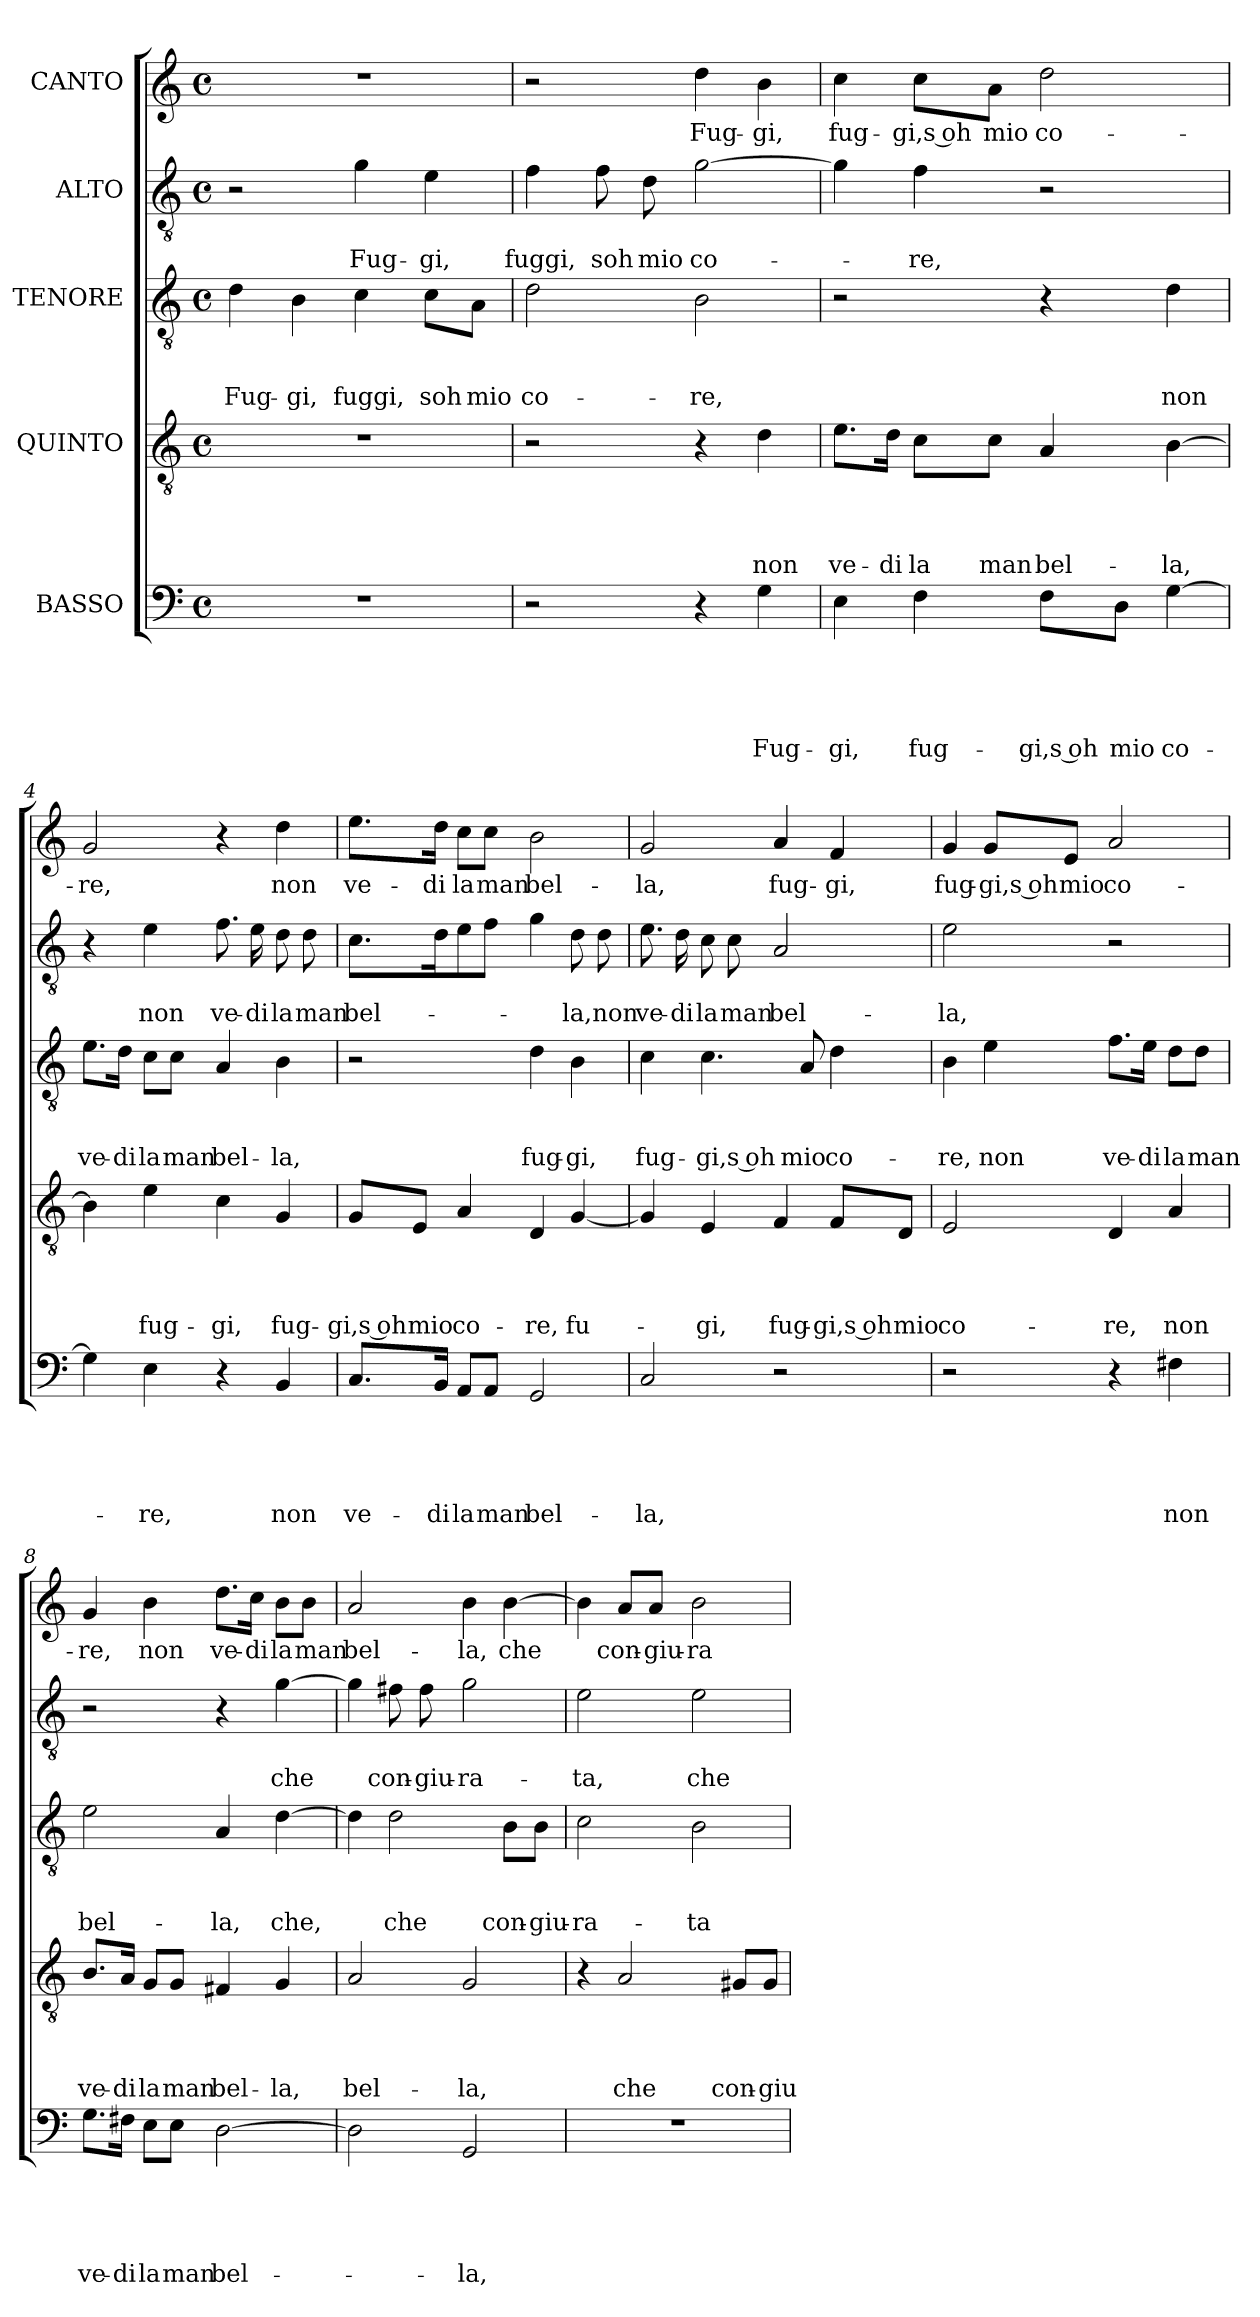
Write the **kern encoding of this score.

**kern	**text	**text	**text	**text	**text	**kern	**text	**text	**text	**text	**kern	**text	**text	**text	**kern	**text	**text	**kern	**text
*part5	*part5	*part5	*part5	*part5	*part5	*part4	*part4	*part4	*part4	*part4	*part3	*part3	*part3	*part3	*part2	*part2	*part2	*part1	*part1
*staff5	*staff5	*staff5	*staff5	*staff5	*staff5	*staff4	*staff4	*staff4	*staff4	*staff4	*staff3	*staff3	*staff3	*staff3	*staff2	*staff2	*staff2	*staff1	*staff1
*I"BASSO	*	*	*	*	*	*I"QUINTO	*	*	*	*	*I"TENORE	*	*	*	*I"ALTO	*	*	*I"CANTO	*
*clefF4	*	*	*	*	*	*clefGv2	*	*	*	*	*clefGv2	*	*	*	*clefGv2	*	*	*clefG2	*
*k[]	*	*	*	*	*	*k[]	*	*	*	*	*k[]	*	*	*	*k[]	*	*	*k[]	*
*C:	*	*	*	*	*	*C:	*	*	*	*	*C:	*	*	*	*C:	*	*	*C:	*
*M4/4	*	*	*	*	*	*M4/4	*	*	*	*	*M4/4	*	*	*	*M4/4	*	*	*M4/4	*
*met(c)	*	*	*	*	*	*met(c)	*	*	*	*	*met(c)	*	*	*	*met(c)	*	*	*met(c)	*
=1	=1	=1	=1	=1	=1	=1	=1	=1	=1	=1	=1	=1	=1	=1	=1	=1	=1	=1	=1
!	!	!	!	!	!	!	!	!	!	!	!	!	!	!LO:LY:b	!	!	!	!	!
1r	.	.	.	.	.	1r	.	.	.	.	4d\	.	.	Fug-	2r	.	.	1r	.
!	!	!	!	!	!	!	!	!	!	!	!	!	!	!LO:LY:b	!	!	!	!	!
.	.	.	.	.	.	.	.	.	.	.	4B\	.	.	-gi,	.	.	.	.	.
!	!	!	!	!	!	!	!	!	!	!	!	!	!	!LO:LY:b	!	!	!LO:LY:b	!	!
.	.	.	.	.	.	.	.	.	.	.	4c\	.	.	fug­gi,	4g\	.	Fug-	.	.
!	!	!	!	!	!	!	!	!	!	!	!	!	!	!LO:LY:b	!	!	!LO:LY:b	!	!
.	.	.	.	.	.	.	.	.	.	.	8c\L	.	.	soh	4e\	.	-gi,	.	.
!	!	!	!	!	!	!	!	!	!	!	!	!	!	!LO:LY:b	!	!	!	!	!
.	.	.	.	.	.	.	.	.	.	.	8A\J	.	.	mio	.	.	.	.	.
=2	=2	=2	=2	=2	=2	=2	=2	=2	=2	=2	=2	=2	=2	=2	=2	=2	=2	=2	=2
!	!	!	!	!	!	!	!	!	!	!	!	!	!	!LO:LY:b	!	!	!LO:LY:b	!	!
2r	.	.	.	.	.	2r	.	.	.	.	2d\	.	.	co-	4f\	.	fug­gi,	2r	.
!	!	!	!	!	!	!	!	!	!	!	!	!	!	!	!	!	!LO:LY:b	!	!
.	.	.	.	.	.	.	.	.	.	.	.	.	.	.	8f\	.	soh	.	.
!	!	!	!	!	!	!	!	!	!	!	!	!	!	!	!	!	!LO:LY:b	!	!
.	.	.	.	.	.	.	.	.	.	.	.	.	.	.	8d\	.	mio	.	.
!	!	!	!	!	!	!	!	!	!	!	!	!	!	!LO:LY:b	!	!	!LO:LY:b	!	!LO:LY:b
4r	.	.	.	.	.	4r	.	.	.	.	2B\	.	.	-re,	[>2g\	.	co-	4dd\	Fug-
!	!	!	!	!	!LO:LY:b	!	!	!	!	!LO:LY:b	!	!	!	!	!	!	!	!	!LO:LY:b
4G\	.	.	.	.	Fug-	4d\	.	.	.	non	.	.	.	.	.	.	.	4b\	-gi,
=3	=3	=3	=3	=3	=3	=3	=3	=3	=3	=3	=3	=3	=3	=3	=3	=3	=3	=3	=3
!	!	!	!	!	!LO:LY:b	!	!	!	!	!LO:LY:b	!	!	!	!	!	!	!	!	!LO:LY:b
4E\	.	.	.	.	-gi,	8.e\L	.	.	.	ve-	2r	.	.	.	4g\]	.	.	4cc\	fug-
!	!	!	!	!	!	!	!	!	!	!LO:LY:b	!	!	!	!	!	!	!	!	!
.	.	.	.	.	.	16d\Jk	.	.	.	-di	.	.	.	.	.	.	.	.	.
!	!	!	!	!	!LO:LY:b	!	!	!	!	!LO:LY:b	!	!	!	!	!	!	!LO:LY:b	!	!LO:LY:b:rj
4F\	.	.	.	.	fug-	8c\L	.	.	.	la	.	.	.	.	4f\	.	-re,	8cc\L	-gi,s oh
!	!	!	!	!	!	!	!	!	!	!LO:LY:b	!	!	!	!	!	!	!	!	!LO:LY:b
.	.	.	.	.	.	8c\J	.	.	.	man	.	.	.	.	.	.	.	8a\J	mio
!	!	!	!	!	!LO:LY:b:rj	!	!	!	!	!LO:LY:b	!	!	!	!	!	!	!	!	!LO:LY:b
8F\L	.	.	.	.	-gi,s oh	4A/	.	.	.	bel-	4r	.	.	.	2r	.	.	2dd\	co-
!	!	!	!	!	!LO:LY:b	!	!	!	!	!	!	!	!	!	!	!	!	!	!
8D\J	.	.	.	.	mio	.	.	.	.	.	.	.	.	.	.	.	.	.	.
!	!	!	!	!	!LO:LY:b	!	!	!	!	!LO:LY:b	!	!	!	!LO:LY:b	!	!	!	!	!
[>4G\	.	.	.	.	co-	[>4B\	.	.	.	-la,	4d\	.	.	non	.	.	.	.	.
=4	=4	=4	=4	=4	=4	=4	=4	=4	=4	=4	=4	=4	=4	=4	=4	=4	=4	=4	=4
!	!	!	!	!	!	!	!	!	!	!	!	!	!	!LO:LY:b	!	!	!	!	!LO:LY:b
4G\]	.	.	.	.	.	4B\]	.	.	.	.	8.e\L	.	.	ve-	4r	.	.	2g/	-re,
!	!	!	!	!	!	!	!	!	!	!	!	!	!	!LO:LY:b	!	!	!	!	!
.	.	.	.	.	.	.	.	.	.	.	16d\Jk	.	.	-di	.	.	.	.	.
!	!	!	!	!	!LO:LY:b	!	!	!	!	!LO:LY:b	!	!	!	!LO:LY:b	!	!	!LO:LY:b	!	!
4E\	.	.	.	.	-re,	4e\	.	.	.	fug-	8c\L	.	.	la	4e\	.	non	.	.
!	!	!	!	!	!	!	!	!	!	!	!	!	!	!LO:LY:b	!	!	!	!	!
.	.	.	.	.	.	.	.	.	.	.	8c\J	.	.	man	.	.	.	.	.
!	!	!	!	!	!	!	!	!	!	!LO:LY:b	!	!	!	!LO:LY:b	!	!	!LO:LY:b	!	!
4r	.	.	.	.	.	4c\	.	.	.	-gi,	4A/	.	.	bel-	8.f\	.	ve-	4r	.
!	!	!	!	!	!	!	!	!	!	!	!	!	!	!	!	!	!LO:LY:b	!	!
.	.	.	.	.	.	.	.	.	.	.	.	.	.	.	16e\	.	-di	.	.
!	!	!	!	!	!LO:LY:b	!	!	!	!	!LO:LY:b	!	!	!	!LO:LY:b	!	!	!LO:LY:b	!	!LO:LY:b
4BB/	.	.	.	.	non	4G/	.	.	.	fug-	4B\	.	.	-la,	8d\	.	la	4dd\	non
!	!	!	!	!	!	!	!	!	!	!	!	!	!	!	!	!	!LO:LY:b	!	!
.	.	.	.	.	.	.	.	.	.	.	.	.	.	.	8d\	.	man	.	.
!!LO:LB:g=z
=5	=5	=5	=5	=5	=5	=5	=5	=5	=5	=5	=5	=5	=5	=5	=5	=5	=5	=5	=5
!	!	!	!	!	!LO:LY:b	!	!	!	!	!LO:LY:b:rj	!	!	!	!	!	!	!LO:LY:b	!	!LO:LY:b
8.C/L	.	.	.	.	ve-	8G/L	.	.	.	-gi,s oh	2r	.	.	.	8.c\L	.	bel-	8.ee\L	ve-
!	!	!	!	!	!	!	!	!	!	!LO:LY:b	!	!	!	!	!	!	!	!	!
.	.	.	.	.	.	8E/J	.	.	.	mio	.	.	.	.	.	.	.	.	.
!	!	!	!	!	!LO:LY:b	!	!	!	!	!	!	!	!	!	!	!	!	!	!LO:LY:b
16BB/Jk	.	.	.	.	-di	.	.	.	.	.	.	.	.	.	16d\k	.	.	16dd\Jk	-di
!	!	!	!	!	!LO:LY:b	!	!	!	!	!LO:LY:b	!	!	!	!	!	!	!	!	!LO:LY:b
8AA/L	.	.	.	.	la	4A/	.	.	.	co-	.	.	.	.	8e\	.	.	8cc\L	la
!	!	!	!	!	!LO:LY:b	!	!	!	!	!	!	!	!	!	!	!	!	!	!LO:LY:b
8AA/J	.	.	.	.	man	.	.	.	.	.	.	.	.	.	8f\J	.	.	8cc\J	man
!	!	!	!	!	!LO:LY:b	!	!	!	!	!LO:LY:b	!	!	!	!LO:LY:b	!	!	!	!	!LO:LY:b
2GG/	.	.	.	.	bel-	4D/	.	.	.	-re,	4d\	.	.	fug-	4g\	.	.	2b\	bel-
!	!	!	!	!	!	!	!	!	!	!LO:LY:b	!	!	!	!LO:LY:b	!	!	!LO:LY:b	!	!
.	.	.	.	.	.	[<4G/	.	.	.	fu-	4B\	.	.	-gi,	8d\	.	-la,	.	.
!	!	!	!	!	!	!	!	!	!	!	!	!	!	!	!	!	!LO:LY:b	!	!
.	.	.	.	.	.	.	.	.	.	.	.	.	.	.	8d\	.	non	.	.
=6	=6	=6	=6	=6	=6	=6	=6	=6	=6	=6	=6	=6	=6	=6	=6	=6	=6	=6	=6
!	!	!	!	!	!LO:LY:b	!	!	!	!	!	!	!	!	!LO:LY:b	!	!	!LO:LY:b	!	!LO:LY:b
2C/	.	.	.	.	-la,	4G/]	.	.	.	.	4c\	.	.	fug-	8.e\	.	ve-	2g/	-la,
!	!	!	!	!	!	!	!	!	!	!	!	!	!	!	!	!	!LO:LY:b	!	!
.	.	.	.	.	.	.	.	.	.	.	.	.	.	.	16d\	.	-di	.	.
!	!	!	!	!	!	!	!	!	!	!LO:LY:b	!	!	!	!LO:LY:b:rj	!	!	!LO:LY:b	!	!
.	.	.	.	.	.	4E/	.	.	.	-gi,	4.c\	.	.	-gi,s oh	8c\	.	la	.	.
!	!	!	!	!	!	!	!	!	!	!	!	!	!	!	!	!	!LO:LY:b	!	!
.	.	.	.	.	.	.	.	.	.	.	.	.	.	.	8c\	.	man	.	.
!	!	!	!	!	!	!	!	!	!	!LO:LY:b	!	!	!	!	!	!	!LO:LY:b	!	!LO:LY:b
2r	.	.	.	.	.	4F/	.	.	.	fug-	.	.	.	.	2A/	.	bel-	4a/	fug-
!	!	!	!	!	!	!	!	!	!	!	!	!	!	!LO:LY:b	!	!	!	!	!
.	.	.	.	.	.	.	.	.	.	.	8A/	.	.	mio	.	.	.	.	.
!	!	!	!	!	!	!	!	!	!	!LO:LY:b:rj	!	!	!	!LO:LY:b	!	!	!	!	!LO:LY:b
.	.	.	.	.	.	8F/L	.	.	.	-gi,s oh	4d\	.	.	co-	.	.	.	4f/	-gi,
!	!	!	!	!	!	!	!	!	!	!LO:LY:b	!	!	!	!	!	!	!	!	!
.	.	.	.	.	.	8D/J	.	.	.	mio	.	.	.	.	.	.	.	.	.
=7	=7	=7	=7	=7	=7	=7	=7	=7	=7	=7	=7	=7	=7	=7	=7	=7	=7	=7	=7
!	!	!	!	!	!	!	!	!	!	!LO:LY:b	!	!	!	!LO:LY:b	!	!	!LO:LY:b	!	!LO:LY:b
2r	.	.	.	.	.	2E/	.	.	.	co-	4B\	.	.	-re,	2e\	.	-la,	4g/	fug-
!	!	!	!	!	!	!	!	!	!	!	!	!	!	!LO:LY:b	!	!	!	!	!LO:LY:b:rj
.	.	.	.	.	.	.	.	.	.	.	4e\	.	.	non	.	.	.	8g/L	-gi,s oh
!	!	!	!	!	!	!	!	!	!	!	!	!	!	!	!	!	!	!	!LO:LY:b
.	.	.	.	.	.	.	.	.	.	.	.	.	.	.	.	.	.	8e/J	mio
!	!	!	!	!	!	!	!	!	!	!LO:LY:b	!	!	!	!LO:LY:b	!	!	!	!	!LO:LY:b
4r	.	.	.	.	.	4D/	.	.	.	-re,	8.f\L	.	.	ve-	2r	.	.	2a/	co-
!	!	!	!	!	!	!	!	!	!	!	!	!	!	!LO:LY:b	!	!	!	!	!
.	.	.	.	.	.	.	.	.	.	.	16e\Jk	.	.	-di	.	.	.	.	.
!	!	!	!	!	!LO:LY:b	!	!	!	!	!LO:LY:b	!	!	!	!LO:LY:b	!	!	!	!	!
4F#X\	.	.	.	.	non	4A/	.	.	.	non	8d\L	.	.	la	.	.	.	.	.
!	!	!	!	!	!	!	!	!	!	!	!	!	!	!LO:LY:b	!	!	!	!	!
.	.	.	.	.	.	.	.	.	.	.	8d\J	.	.	man	.	.	.	.	.
=8	=8	=8	=8	=8	=8	=8	=8	=8	=8	=8	=8	=8	=8	=8	=8	=8	=8	=8	=8
!	!	!	!	!	!LO:LY:b	!	!	!	!	!LO:LY:b	!	!	!	!LO:LY:b	!	!	!	!	!LO:LY:b
8.G\L	.	.	.	.	ve-	8.B/L	.	.	.	ve-	2e\	.	.	bel-	2r	.	.	4g/	-re,
!	!	!	!	!	!LO:LY:b	!	!	!	!	!LO:LY:b	!	!	!	!	!	!	!	!	!
16F#i\Jk	.	.	.	.	-di	16A/Jk	.	.	.	-di	.	.	.	.	.	.	.	.	.
!	!	!	!	!	!LO:LY:b	!	!	!	!	!LO:LY:b	!	!	!	!	!	!	!	!	!LO:LY:b
8E\L	.	.	.	.	la	8G/L	.	.	.	la	.	.	.	.	.	.	.	4b\	non
!	!	!	!	!	!LO:LY:b	!	!	!	!	!LO:LY:b	!	!	!	!	!	!	!	!	!
8E\J	.	.	.	.	man	8G/J	.	.	.	man	.	.	.	.	.	.	.	.	.
!	!	!	!	!	!LO:LY:b	!	!	!	!	!LO:LY:b	!	!	!	!LO:LY:b	!	!	!	!	!LO:LY:b
[>2D\	.	.	.	.	bel-	4F#X/	.	.	.	bel-	4A/	.	.	-la,	4r	.	.	8.dd\L	ve-
!	!	!	!	!	!	!	!	!	!	!	!	!	!	!	!	!	!	!	!LO:LY:b
.	.	.	.	.	.	.	.	.	.	.	.	.	.	.	.	.	.	16cc\Jk	-di
!	!	!	!	!	!	!	!	!	!	!LO:LY:b	!	!	!	!LO:LY:b	!	!	!LO:LY:b	!	!LO:LY:b
.	.	.	.	.	.	4G/	.	.	.	-la,	[>4d\	.	.	che,	[>4g\	.	che	8b\L	la
!	!	!	!	!	!	!	!	!	!	!	!	!	!	!	!	!	!	!	!LO:LY:b
.	.	.	.	.	.	.	.	.	.	.	.	.	.	.	.	.	.	8b\J	man
!!LO:PB:g=z
=9	=9	=9	=9	=9	=9	=9	=9	=9	=9	=9	=9	=9	=9	=9	=9	=9	=9	=9	=9
!	!	!	!	!	!	!	!	!	!	!LO:LY:b	!	!	!	!	!	!	!	!	!LO:LY:b
2D\]	.	.	.	.	.	2A/	.	.	.	bel-	4d\]	.	.	.	4g\]	.	.	2a/	bel-
!	!	!	!	!	!	!	!	!	!	!	!	!	!	!LO:LY:b	!	!	!LO:LY:b	!	!
.	.	.	.	.	.	.	.	.	.	.	2d\	.	.	che	8f#X\	.	con-	.	.
!	!	!	!	!	!	!	!	!	!	!	!	!	!	!	!	!	!LO:LY:b	!	!
.	.	.	.	.	.	.	.	.	.	.	.	.	.	.	8f#i\	.	-giu-	.	.
!	!	!	!	!	!LO:LY:b	!	!	!	!	!LO:LY:b	!	!	!	!	!	!	!LO:LY:b:rj	!	!LO:LY:b
2GG/	.	.	.	.	-la,	2G/	.	.	.	-la,	.	.	.	.	2g\	.	-ra-	4b\	-la,
!	!	!	!	!	!	!	!	!	!	!	!	!	!	!LO:LY:b	!	!	!	!	!LO:LY:b
.	.	.	.	.	.	.	.	.	.	.	8B\L	.	.	con-	.	.	.	[>4b\	che
!	!	!	!	!	!	!	!	!	!	!	!	!	!	!LO:LY:b:rj	!	!	!	!	!
.	.	.	.	.	.	.	.	.	.	.	8B\J	.	.	-giu-	.	.	.	.	.
=10	=10	=10	=10	=10	=10	=10	=10	=10	=10	=10	=10	=10	=10	=10	=10	=10	=10	=10	=10
!	!	!	!	!	!	!	!	!	!	!	!	!	!	!LO:LY:b	!	!	!LO:LY:b	!	!
1r	.	.	.	.	.	4r	.	.	.	.	2c\	.	.	-ra-	2e\	.	-ta,	4b\]	.
!	!	!	!	!	!	!	!	!	!	!LO:LY:b	!	!	!	!	!	!	!	!	!LO:LY:b
.	.	.	.	.	.	2A/	.	.	.	che	.	.	.	.	.	.	.	8a/L	con-
!	!	!	!	!	!	!	!	!	!	!	!	!	!	!	!	!	!	!	!LO:LY:b
.	.	.	.	.	.	.	.	.	.	.	.	.	.	.	.	.	.	8a/J	-giu-
!	!	!	!	!	!	!	!	!	!	!	!	!	!	!LO:LY:b	!	!	!LO:LY:b	!	!LO:LY:b:rj
.	.	.	.	.	.	.	.	.	.	.	2B\	.	.	-ta	2e\	.	che	2b\	-ra-
!	!	!	!	!	!	!	!	!	!	!LO:LY:b	!	!	!	!	!	!	!	!	!
.	.	.	.	.	.	8G#X/L	.	.	.	con-	.	.	.	.	.	.	.	.	.
!	!	!	!	!	!	!	!	!	!	!LO:LY:b	!	!	!	!	!	!	!	!	!
.	.	.	.	.	.	8G#i/J	.	.	.	-giu-	.	.	.	.	.	.	.	.	.
=	=	=	=	=	=	=	=	=	=	=	=	=	=	=	=	=	=	=	=
*-	*-	*-	*-	*-	*-	*-	*-	*-	*-	*-	*-	*-	*-	*-	*-	*-	*-	*-	*-
